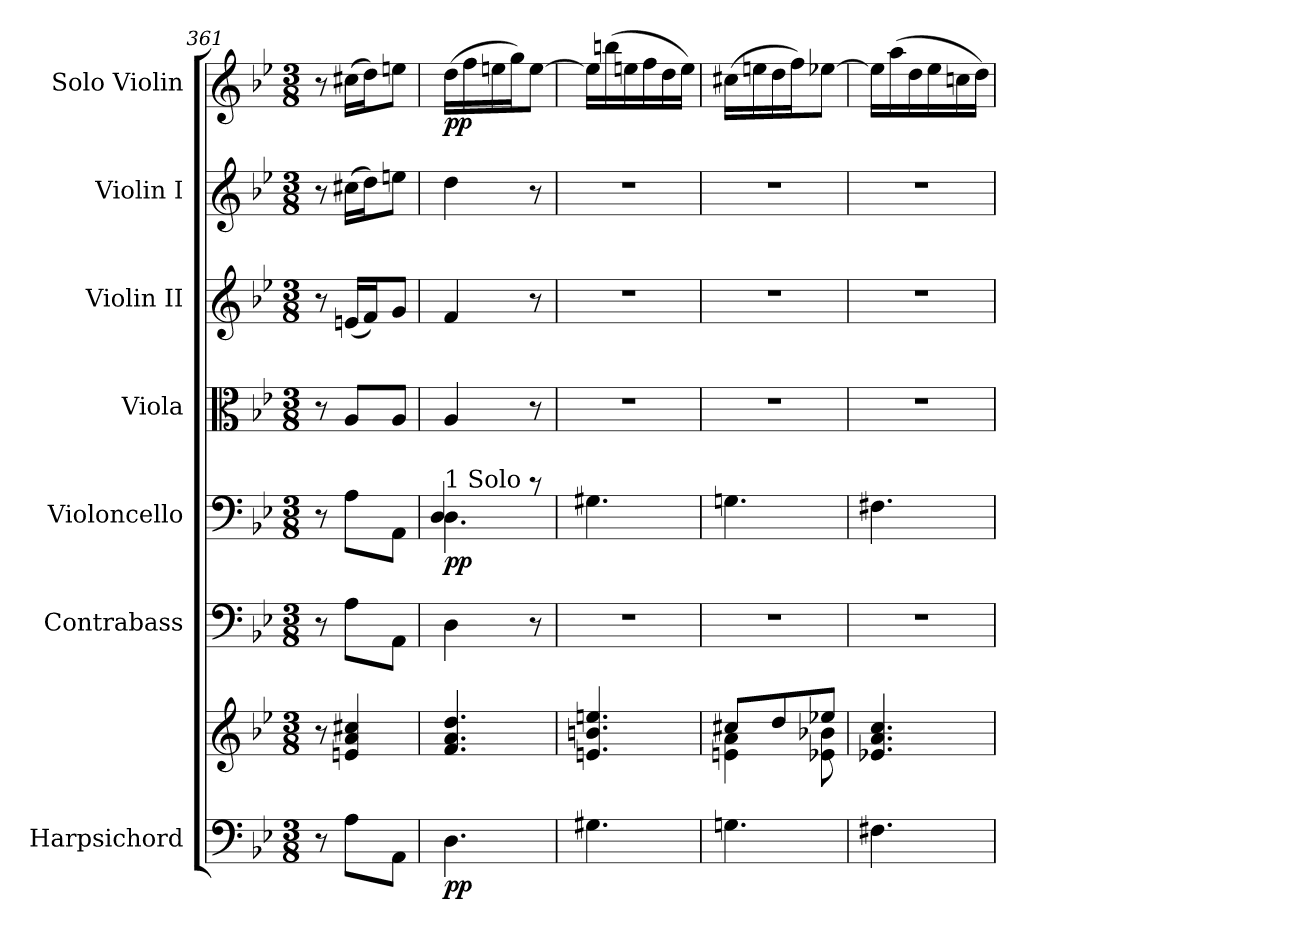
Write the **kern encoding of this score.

**kern	**kern	**dynam	**kern	**kern	**dynam	**kern	**kern	**kern	**kern	**dynam
*part7	*part7	*part7	*part6	*part5	*part5	*part4	*part3	*part2	*part1	*part1
*staff8	*staff7	*staff7/8	*staff6	*staff5	*staff5	*staff4	*staff3	*staff2	*staff1	*staff1
*I"Harpsichord	*	*	*I"Contrabass	*I"Violoncello	*	*I"Viola	*I"Violin II	*I"Violin I	*I"Solo Violin	*
*I'Hch.	*	*	*I'Cb.	*I'Vc.	*	*I'Vla.	*I'Vln. II	*I'Vln. I	*I'Vln.	*
*clefF4	*clefG2	*	*clefF4	*clefF4	*	*clefC3	*clefG2	*clefG2	*clefG2	*
*	*	*	*ITrd7c12	*	*	*	*	*	*	*
*k[b-e-]	*k[b-e-]	*	*k[b-e-]	*k[b-e-]	*	*k[b-e-]	*k[b-e-]	*k[b-e-]	*k[b-e-]	*
*M3/8	*M3/8	*	*M3/8	*M3/8	*	*M3/8	*M3/8	*M3/8	*M3/8	*
=361	=361	=361	=361	=361	=361	=361	=361	=361	=361	=361
8r	8r	.	8r	8r	.	8r	8r	8r	8r	.
8A\L	4en/ 4a/ 4cc#X/	.	8AA\L	8A\L	.	8A/L	(<16en/LL	(>16cc#X\LL	(>16cc#X\LL	.
.	.	.	.	.	.	.	16f/J)	16dd\J)	16dd\J)	.
8AA\J	.	.	8AAA\J	8AA\J	.	8A/J	8g/J	8een\J	8een\J	.
=362	=362	=362	=362	=362	=362	=362	=362	=362	=362	=362
*	*	*	*	*^	*	*	*	*	*	*
!	!	!	!	!LO:TX:a:t=1 Solo	!	!	!	!	!	!	!
!	!	!LO:DY:b=2	!	!	!	!LO:DY:b	!	!	!	!	!LO:DY:b
4.D\	4.f/ 4.a/ 4.dd/	pp	4DD\	4.D\	4D/	pp	4A/	4f/	4dd\	(>16dd\LL	pp
.	.	.	.	.	.	.	.	.	.	16ff\	.
.	.	.	.	.	.	.	.	.	.	16een\	.
.	.	.	.	.	.	.	.	.	.	16gg\J)	.
.	.	.	8r	.	8rc	.	8r	8r	8r	[8ee\J	.
*	*	*	*	*v	*v	*	*	*	*	*	*
=363	=363	=363	=363	=363	=363	=363	=363	=363	=363	=363
4.G#X\	4.en/ 4.bn/ 4.een/	.	4.r	4.G#X\	.	4.r	4.r	4.r	16ee\LL]	.
.	.	.	.	.	.	.	.	.	(>16bbn\	.
.	.	.	.	.	.	.	.	.	16een\	.
.	.	.	.	.	.	.	.	.	16ff\	.
.	.	.	.	.	.	.	.	.	16dd\	.
.	.	.	.	.	.	.	.	.	16ee\JJ)	.
!!LO:PB:g=z
=364	=364	=364	=364	=364	=364	=364	=364	=364	=364	=364
*	*^	*	*	*	*	*	*	*	*	*
4.Gn\	8cc#X/L	4en\ 4a\	.	4.r	4.Gn\	.	4.r	4.r	4.r	(>16cc#X\LL	.
.	.	.	.	.	.	.	.	.	.	16een\	.
.	8dd/	.	.	.	.	.	.	.	.	16dd\	.
.	.	.	.	.	.	.	.	.	.	16ff\J)	.
.	8ee-X/J	8e-X\ 8b-X\	.	.	.	.	.	.	.	[8ee-X\J	.
*	*v	*v	*	*	*	*	*	*	*	*	*
=365	=365	=365	=365	=365	=365	=365	=365	=365	=365	=365
4.F#X\	4.e-X/ 4.a/ 4.cc/	.	4.r	4.F#X\	.	4.r	4.r	4.r	16ee-\LL]	.
.	.	.	.	.	.	.	.	.	(>16aa\	.
.	.	.	.	.	.	.	.	.	16dd\	.
.	.	.	.	.	.	.	.	.	16ee-\	.
.	.	.	.	.	.	.	.	.	16ccn\	.
.	.	.	.	.	.	.	.	.	16dd\JJ)	.
=	=	=	=	=	=	=	=	=	=	=
*-	*-	*-	*-	*-	*-	*-	*-	*-	*-	*-
